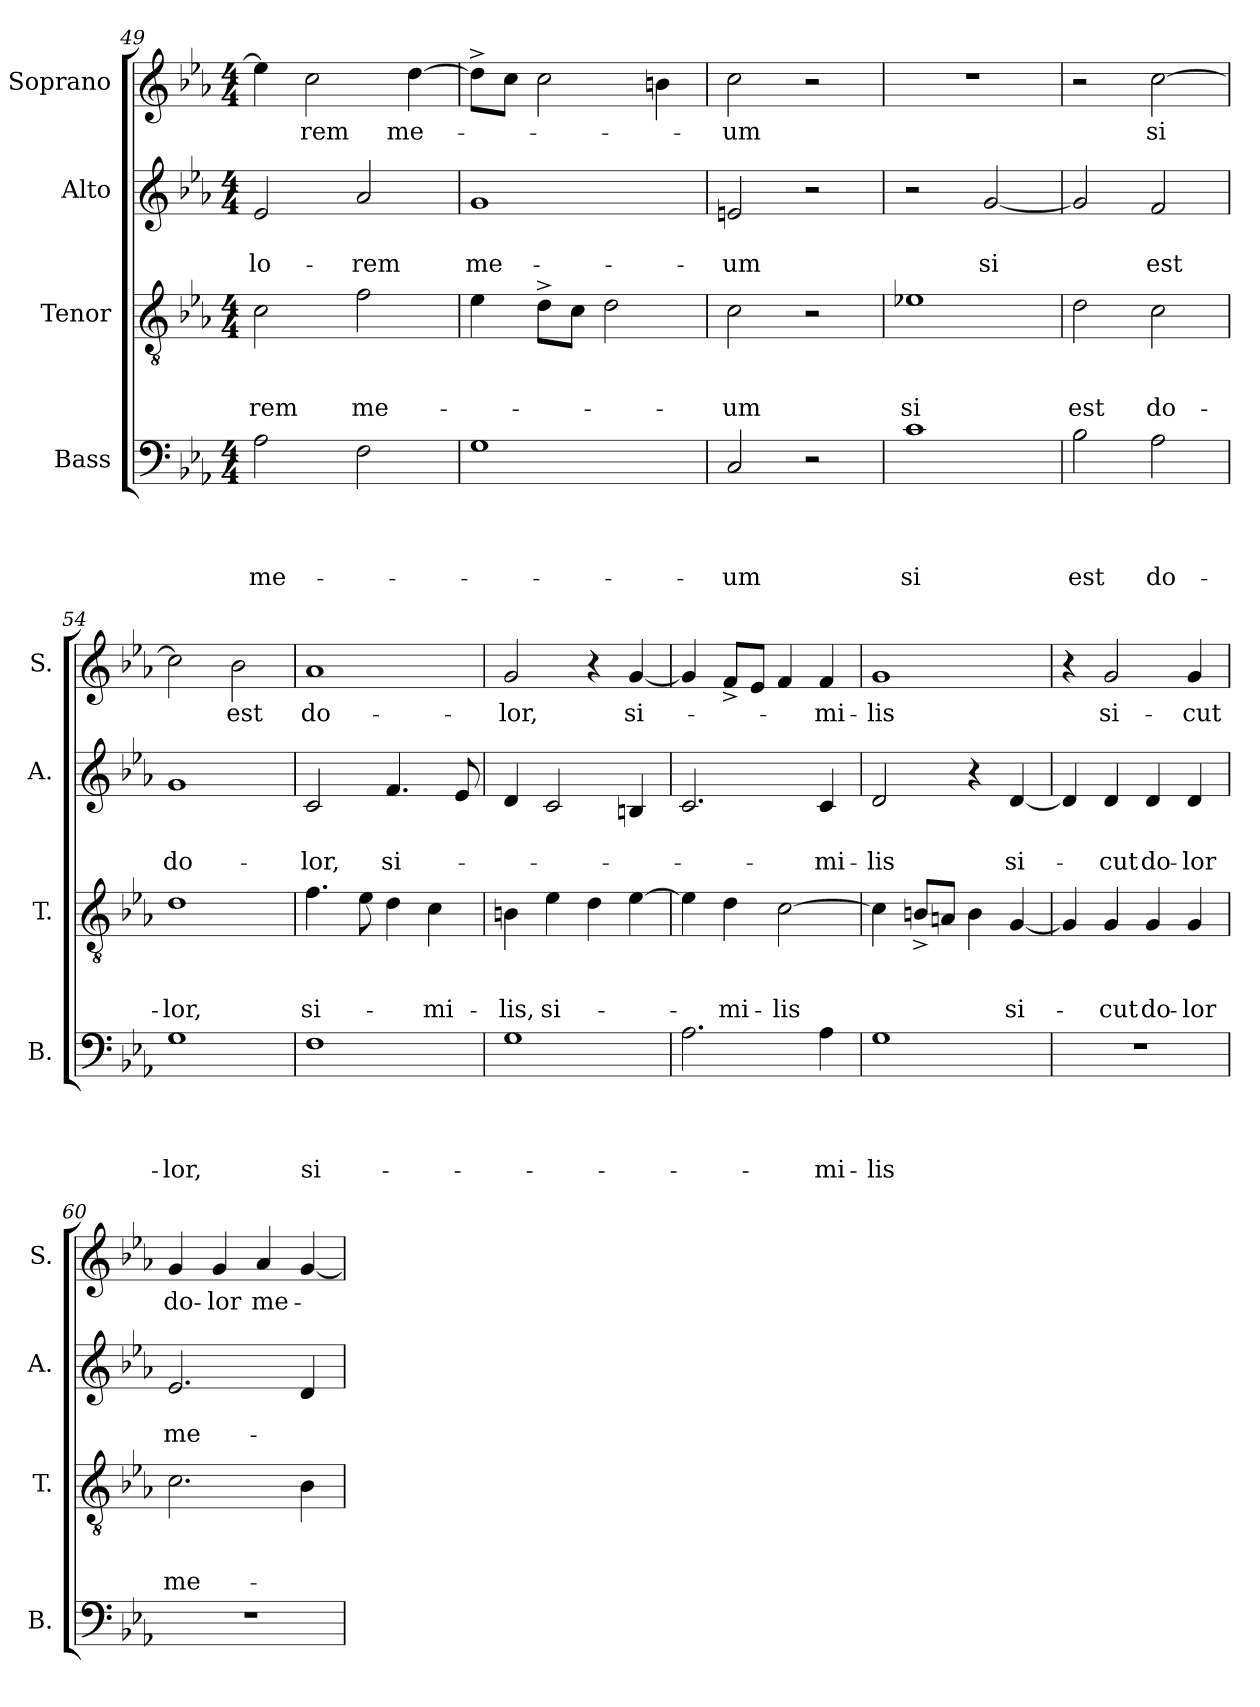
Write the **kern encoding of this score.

**kern	**text	**text	**text	**text	**kern	**text	**text	**text	**kern	**text	**text	**kern	**text
*part4	*part4	*part4	*part4	*part4	*part3	*part3	*part3	*part3	*part2	*part2	*part2	*part1	*part1
*staff4	*staff4	*staff4	*staff4	*staff4	*staff3	*staff3	*staff3	*staff3	*staff2	*staff2	*staff2	*staff1	*staff1
*I"Bass	*	*	*	*	*I"Tenor	*	*	*	*I"Alto	*	*	*I"Soprano	*
*I'B.	*	*	*	*	*I'T.	*	*	*	*I'A.	*	*	*I'S.	*
*clefF4	*	*	*	*	*clefGv2	*	*	*	*clefG2	*	*	*clefG2	*
*k[b-e-a-]	*	*	*	*	*k[b-e-a-]	*	*	*	*k[b-e-a-]	*	*	*k[b-e-a-]	*
*E-:	*	*	*	*	*E-:	*	*	*	*E-:	*	*	*E-:	*
*M4/4	*	*	*	*	*M4/4	*	*	*	*M4/4	*	*	*M4/4	*
=49	=49	=49	=49	=49	=49	=49	=49	=49	=49	=49	=49	=49	=49
!	!	!	!	!LO:LY:b	!	!	!	!LO:LY:b	!	!	!LO:LY:b	!	!
2A-\	.	.	.	me-	2c\	.	.	-rem	2e-/	.	-lo-	4ee-\]	.
!	!	!	!	!	!	!	!	!	!	!	!	!	!LO:LY:b
.	.	.	.	.	.	.	.	.	.	.	.	2cc\	-rem
!	!	!	!	!	!	!	!	!LO:LY:b	!	!	!LO:LY:b	!	!
2F\	.	.	.	.	2f\	.	.	me-	2a-/	.	-rem	.	.
!	!	!	!	!	!	!	!	!	!	!	!	!	!LO:LY:b
.	.	.	.	.	.	.	.	.	.	.	.	[>4dd\	me-
=50	=50	=50	=50	=50	=50	=50	=50	=50	=50	=50	=50	=50	=50
!	!	!	!	!	!	!	!	!	!	!	!LO:LY:b	!	!
1G	.	.	.	.	4e-\	.	.	.	1g	.	me-	8dd^>\L]	.
.	.	.	.	.	.	.	.	.	.	.	.	8cc\J	.
.	.	.	.	.	8d^>\L	.	.	.	.	.	.	2cc\	.
.	.	.	.	.	8c\J	.	.	.	.	.	.	.	.
.	.	.	.	.	2d\	.	.	.	.	.	.	.	.
.	.	.	.	.	.	.	.	.	.	.	.	4bn\	.
=51	=51	=51	=51	=51	=51	=51	=51	=51	=51	=51	=51	=51	=51
!	!	!	!	!LO:LY:b	!	!	!	!LO:LY:b	!	!	!LO:LY:b	!	!LO:LY:b
2C/	.	.	.	-um	2c\	.	.	-um	2en/	.	-um	2cc\	-um
2r	.	.	.	.	2r	.	.	.	2r	.	.	2r	.
=52	=52	=52	=52	=52	=52	=52	=52	=52	=52	=52	=52	=52	=52
!	!	!	!	!LO:LY:b	!	!	!	!LO:LY:b	!	!	!	!	!
1c	.	.	.	si	1e-X	.	.	si	2r	.	.	1r	.
!	!	!	!	!	!	!	!	!	!	!	!LO:LY:b	!	!
.	.	.	.	.	.	.	.	.	[<2g/	.	si	.	.
=53	=53	=53	=53	=53	=53	=53	=53	=53	=53	=53	=53	=53	=53
!	!	!	!	!LO:LY:b	!	!	!	!LO:LY:b	!	!	!	!	!
2B-\	.	.	.	est	2d\	.	.	est	2g/]	.	.	2r	.
!	!	!	!	!LO:LY:b	!	!	!	!LO:LY:b	!	!	!LO:LY:b	!	!LO:LY:b
2A-\	.	.	.	do-	2c\	.	.	do-	2f/	.	est	[>2cc\	si
=54	=54	=54	=54	=54	=54	=54	=54	=54	=54	=54	=54	=54	=54
!	!	!	!	!LO:LY:b	!	!	!	!LO:LY:b	!	!	!LO:LY:b	!	!
1G	.	.	.	-lor,	1d	.	.	-lor,	1g	.	do-	2cc\]	.
!	!	!	!	!	!	!	!	!	!	!	!	!	!LO:LY:b
.	.	.	.	.	.	.	.	.	.	.	.	2b-\	est
!!LO:LB:g=z
=55	=55	=55	=55	=55	=55	=55	=55	=55	=55	=55	=55	=55	=55
!	!	!	!	!LO:LY:b	!	!	!	!LO:LY:b	!	!	!LO:LY:b	!	!LO:LY:b
1F	.	.	.	si-	4.f\	.	.	si-	2c/	.	-lor,	1a-	do-
.	.	.	.	.	8e-\	.	.	.	.	.	.	.	.
!	!	!	!	!	!	!	!	!	!	!	!LO:LY:b	!	!
.	.	.	.	.	4d\	.	.	.	4.f/	.	si-	.	.
!	!	!	!	!	!	!	!	!LO:LY:b	!	!	!	!	!
.	.	.	.	.	4c\	.	.	-mi-	.	.	.	.	.
.	.	.	.	.	.	.	.	.	8e-/	.	.	.	.
=56	=56	=56	=56	=56	=56	=56	=56	=56	=56	=56	=56	=56	=56
!	!	!	!	!	!	!	!	!LO:LY:b	!	!	!	!	!LO:LY:b
1G	.	.	.	.	4Bn\	.	.	-lis,	4d/	.	.	2g/	-lor,
!	!	!	!	!	!	!	!	!LO:LY:b	!	!	!	!	!
.	.	.	.	.	4e-\	.	.	si-	2c/	.	.	.	.
.	.	.	.	.	4d\	.	.	.	.	.	.	4r	.
!	!	!	!	!	!	!	!	!	!	!	!	!	!LO:LY:b
.	.	.	.	.	[>4e-\	.	.	.	4Bn/	.	.	[<4g/	si-
=57	=57	=57	=57	=57	=57	=57	=57	=57	=57	=57	=57	=57	=57
2.A-\	.	.	.	.	4e-\]	.	.	.	2.c/	.	.	4g/]	.
!	!	!	!	!	!	!	!	!LO:LY:b	!	!	!	!	!
.	.	.	.	.	4d\	.	.	-mi-	.	.	.	8f^</L	.
.	.	.	.	.	.	.	.	.	.	.	.	8e-/J	.
!	!	!	!	!	!	!	!	!LO:LY:b	!	!	!	!	!
.	.	.	.	.	[>2c\	.	.	-lis	.	.	.	4f/	.
!	!	!	!	!LO:LY:b	!	!	!	!	!	!	!LO:LY:b	!	!LO:LY:b
4A-\	.	.	.	-mi-	.	.	.	.	4c/	.	-mi-	4f/	-mi-
=58	=58	=58	=58	=58	=58	=58	=58	=58	=58	=58	=58	=58	=58
!	!	!	!	!LO:LY:b	!	!	!	!	!	!	!LO:LY:b	!	!LO:LY:b
1G	.	.	.	-lis	4c\]	.	.	.	2d/	.	-lis	1g	-lis
.	.	.	.	.	8Bn^</L	.	.	.	.	.	.	.	.
.	.	.	.	.	8An/J	.	.	.	.	.	.	.	.
.	.	.	.	.	4B\	.	.	.	4r	.	.	.	.
!	!	!	!	!	!	!	!	!LO:LY:b	!	!	!LO:LY:b	!	!
.	.	.	.	.	[<4G/	.	.	si-	[<4d/	.	si-	.	.
=59	=59	=59	=59	=59	=59	=59	=59	=59	=59	=59	=59	=59	=59
1r	.	.	.	.	4G/]	.	.	.	4d/]	.	.	4r	.
!	!	!	!	!	!	!	!	!LO:LY:b	!	!	!LO:LY:b	!	!LO:LY:b
.	.	.	.	.	4G/	.	.	-cut	4d/	.	-cut	2g/	si-
!	!	!	!	!	!	!	!	!LO:LY:b	!	!	!LO:LY:b	!	!
.	.	.	.	.	4G/	.	.	do-	4d/	.	do-	.	.
!	!	!	!	!	!	!	!	!LO:LY:b:rj	!	!	!LO:LY:b:rj	!	!LO:LY:b
.	.	.	.	.	4G/	.	.	-lor	4d/	.	-lor	4g/	-cut
=60	=60	=60	=60	=60	=60	=60	=60	=60	=60	=60	=60	=60	=60
!	!	!	!	!	!	!	!	!LO:LY:b	!	!	!LO:LY:b	!	!LO:LY:b
1r	.	.	.	.	2.c\	.	.	me-	2.e-/	.	me-	4g/	do-
!	!	!	!	!	!	!	!	!	!	!	!	!	!LO:LY:b:rj
.	.	.	.	.	.	.	.	.	.	.	.	4g/	-lor
!	!	!	!	!	!	!	!	!	!	!	!	!	!LO:LY:b
.	.	.	.	.	.	.	.	.	.	.	.	4a-/	me-
.	.	.	.	.	4B-\	.	.	.	4d/	.	.	[<4g/	.
=	=	=	=	=	=	=	=	=	=	=	=	=	=
*-	*-	*-	*-	*-	*-	*-	*-	*-	*-	*-	*-	*-	*-
